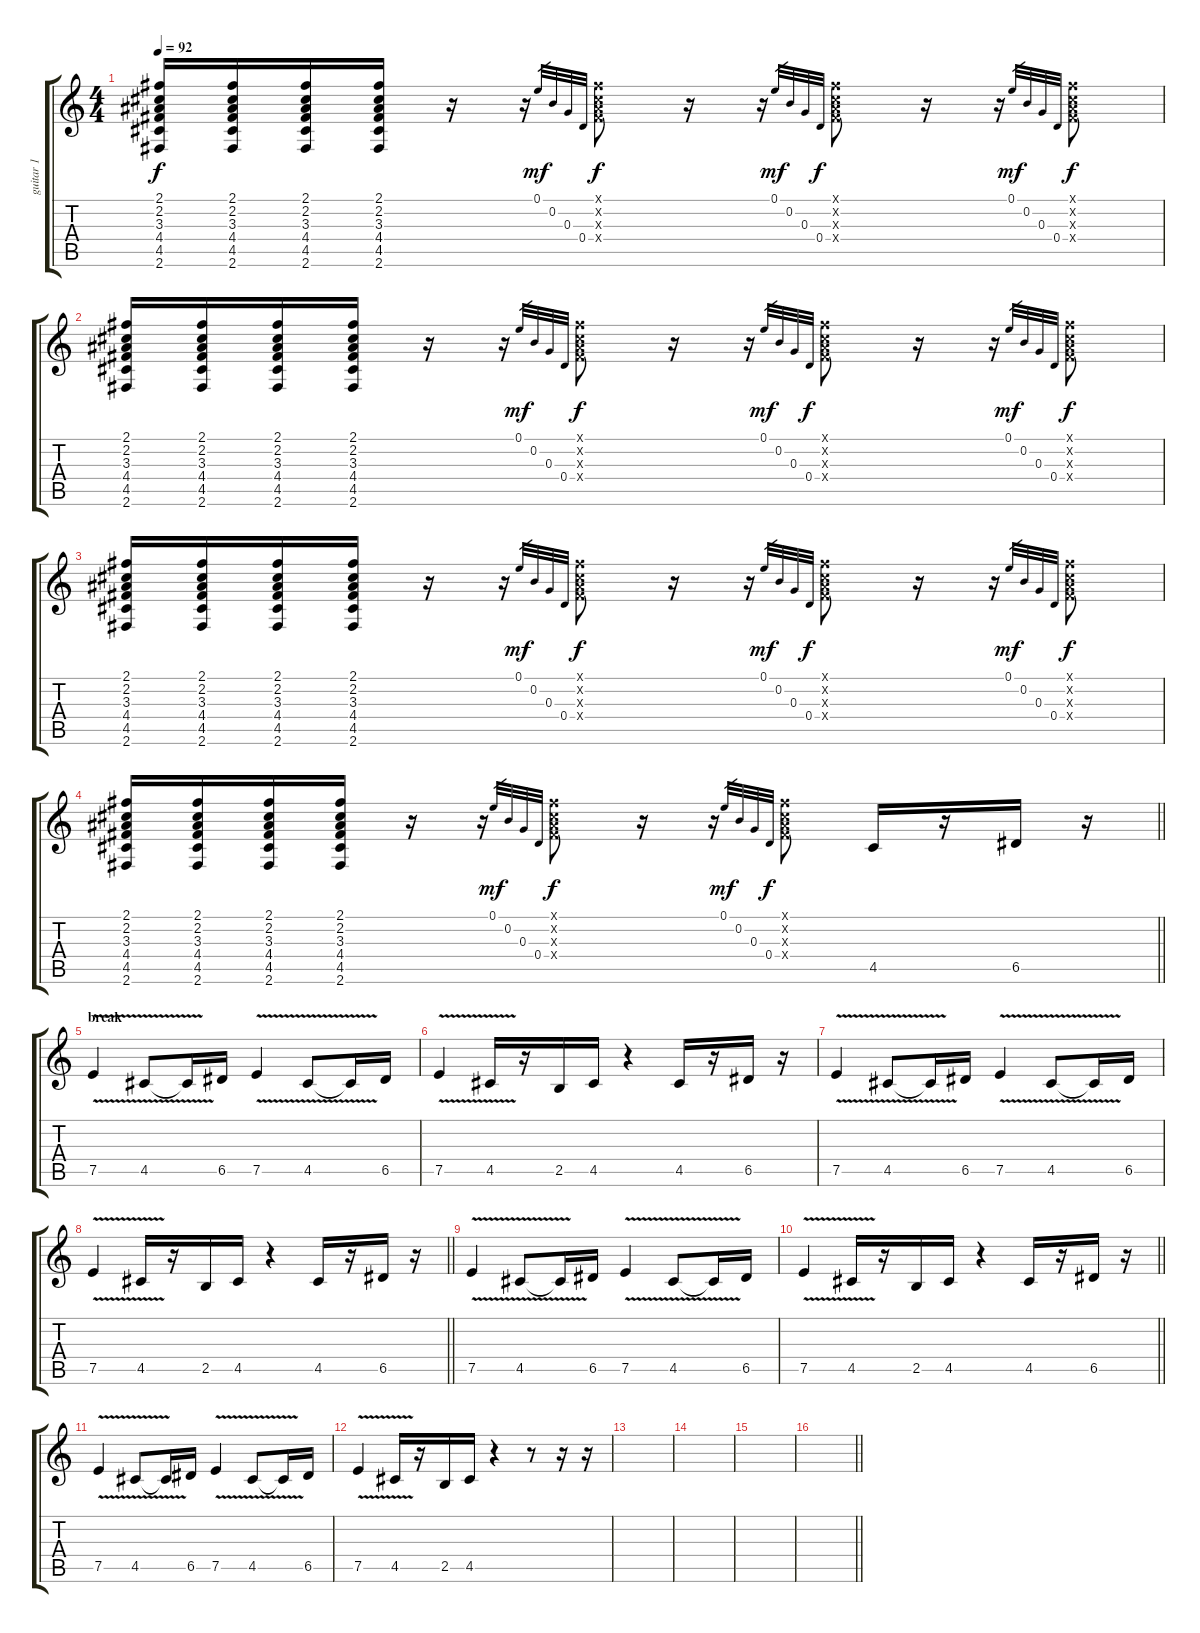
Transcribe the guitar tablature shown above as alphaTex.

\track ("guitar 1" "guitar 1") {instrument overdrivenguitar}
\staff {score tabs}
\tuning (E4 B3 G3 D3 A2 E2) {hide}
\ts (4 4)
\tempo 92
\clef g2
\ks c
(2.1 2.2 3.3 4.4 4.5 2.6).16{dy f} (2.1 2.2 3.3 4.4 4.5 2.6).16 (2.1 2.2 3.3 4.4 4.5 2.6).16 (2.1 2.2 3.3 4.4 4.5 2.6).16 r.16 r.16 0.1.32{gr dy mf} 0.2.32{gr} 0.3.32{gr} 0.4.32{gr} (2.1{x} 2.2{x} 3.3{x} 4.4{x}).8{dy f} r.16 r.16 0.1.32{gr dy mf} 0.2.32{gr} 0.3.32{gr} 0.4.32{gr dy f} (2.1{x} 2.2{x} 3.3{x} 4.4{x}).8 r.16 r.16 0.1.32{gr dy mf} 0.2.32{gr} 0.3.32{gr} 0.4.32{gr} (2.1{x} 2.2{x} 3.3{x} 4.4{x}).8{dy f} |
(2.1 2.2 3.3 4.4 4.5 2.6).16 (2.1 2.2 3.3 4.4 4.5 2.6).16 (2.1 2.2 3.3 4.4 4.5 2.6).16 (2.1 2.2 3.3 4.4 4.5 2.6).16 r.16 r.16 0.1.32{gr dy mf} 0.2.32{gr} 0.3.32{gr} 0.4.32{gr} (2.1{x} 2.2{x} 3.3{x} 4.4{x}).8{dy f} r.16 r.16 0.1.32{gr dy mf} 0.2.32{gr} 0.3.32{gr} 0.4.32{gr dy f} (2.1{x} 2.2{x} 3.3{x} 4.4{x}).8 r.16 r.16 0.1.32{gr dy mf} 0.2.32{gr} 0.3.32{gr} 0.4.32{gr} (2.1{x} 2.2{x} 3.3{x} 4.4{x}).8{dy f} |
(2.1 2.2 3.3 4.4 4.5 2.6).16 (2.1 2.2 3.3 4.4 4.5 2.6).16 (2.1 2.2 3.3 4.4 4.5 2.6).16 (2.1 2.2 3.3 4.4 4.5 2.6).16 r.16 r.16 0.1.32{gr dy mf} 0.2.32{gr} 0.3.32{gr} 0.4.32{gr} (2.1{x} 2.2{x} 3.3{x} 4.4{x}).8{dy f} r.16 r.16 0.1.32{gr dy mf} 0.2.32{gr} 0.3.32{gr} 0.4.32{gr dy f} (2.1{x} 2.2{x} 3.3{x} 4.4{x}).8 r.16 r.16 0.1.32{gr dy mf} 0.2.32{gr} 0.3.32{gr} 0.4.32{gr} (2.1{x} 2.2{x} 3.3{x} 4.4{x}).8{dy f} |
\barLineRight lightlight
(2.1 2.2 3.3 4.4 4.5 2.6).16 (2.1 2.2 3.3 4.4 4.5 2.6).16 (2.1 2.2 3.3 4.4 4.5 2.6).16 (2.1 2.2 3.3 4.4 4.5 2.6).16 r.16 r.16 0.1.32{gr dy mf} 0.2.32{gr} 0.3.32{gr} 0.4.32{gr} (2.1{x} 2.2{x} 3.3{x} 4.4{x}).8{dy f} r.16 r.16 0.1.32{gr dy mf} 0.2.32{gr} 0.3.32{gr} 0.4.32{gr dy f} (2.1{x} 2.2{x} 3.3{x} 4.4{x}).8 4.5.16{volume 10} r.16 6.5.16 r.16 |
\section ("" "break")
7.5{v}.4 4.5{v}.8 4.5{t}.16 6.5.16 7.5{v}.4 4.5{v}.8 4.5{t}.16 6.5.16 |
7.5{v}.4 4.5{v}.16 r.16 2.5.16 4.5.16 r.4 4.5.16 r.16 6.5.16 r.16 |
7.5{v}.4 4.5{v}.8 4.5{t}.16 6.5.16 7.5{v}.4 4.5{v}.8 4.5{t}.16 6.5.16 |
\barLineRight lightlight
7.5{v}.4 4.5{v}.16 r.16 2.5.16 4.5.16 r.4 4.5.16 r.16 6.5.16 r.16 |
7.5{v}.4 4.5{v}.8 4.5{t}.16 6.5.16 7.5{v}.4 4.5{v}.8 4.5{t}.16 6.5.16 |
\barLineRight lightlight
7.5{v}.4 4.5{v}.16 r.16 2.5.16 4.5.16 r.4 4.5.16 r.16 6.5.16 r.16 |
7.5{v}.4 4.5{v}.8 4.5{t}.16 6.5.16 7.5{v}.4 4.5{v}.8 4.5{t}.16 6.5.16 |
7.5{v}.4 4.5{v}.16 r.16 2.5.16 4.5.16 r.4 r.8 r.16 r.16 |
|
|
|
\barLineRight lightlight
